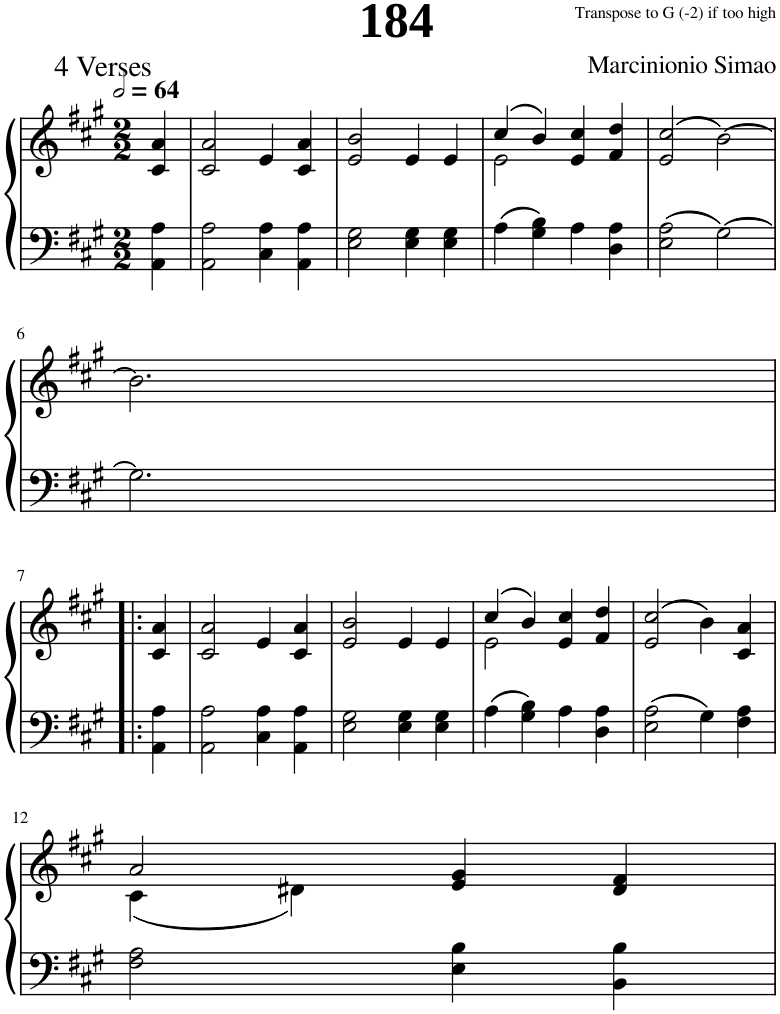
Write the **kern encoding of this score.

**kern	**kern
*part1	*part1
*staff2	*staff1
*I"Piano	*
*I'Pno.	*
*clefF4	*clefG2
*k[f#c#g#]	*k[f#c#g#]
*M2/2	*M2/2
*MM128	*MM128
=1	=1
4AA\ 4A\	4c#/ 4a/
=2	=2
2AA\ 2A\	2c#/ 2a/
4C#\ 4A\	4e/
4AA\ 4A\	4c#/ 4a/
=3	=3
2E\ 2G#\	2e/ 2b/
4E\ 4G#\	4e/
4E\ 4G#\	4e/
=4	=4
*	*^
4A\	(4cc#/	2e\
4G#\ 4B\	4b/)	.
4A\	4e/ 4cc#/	2ryy
4D\ 4A\	4f#/ 4dd/	.
*	*v	*v
=5	=5
2E\ 2A\	(2e/ 2cc#/
[2G#\	[2b\)
!!LO:LB:g=z
=6	=6
2.G#\]	2.b\]
!!LO:LB:g=z
=7!|:	=7!|:
4AA\ 4A\	4c#/ 4a/
=8	=8
2AA\ 2A\	2c#/ 2a/
4C#\ 4A\	4e/
4AA\ 4A\	4c#/ 4a/
=9	=9
2E\ 2G#\	2e/ 2b/
4E\ 4G#\	4e/
4E\ 4G#\	4e/
=10	=10
*	*^
4A\	(4cc#/	2e\
4G#\ 4B\	4b/)	.
4A\	4e/ 4cc#/	2ryy
4D\ 4A\	4f#/ 4dd/	.
*	*v	*v
=11	=11
2E\ 2A\	(2e/ 2cc#/
4G#\	4b\)
4F#\ 4A\	4c#/ 4a/
!!LO:LB:g=z
=12	=12
*	*^
2F#\ 2A\	2a/	(4c#\
.	.	4d#X\)
4E\ 4B\	4e/ 4g#/	2ryy
4BB\ 4B\	4d#/ 4f#/	.
*	*v	*v
=	=
*-	*-
